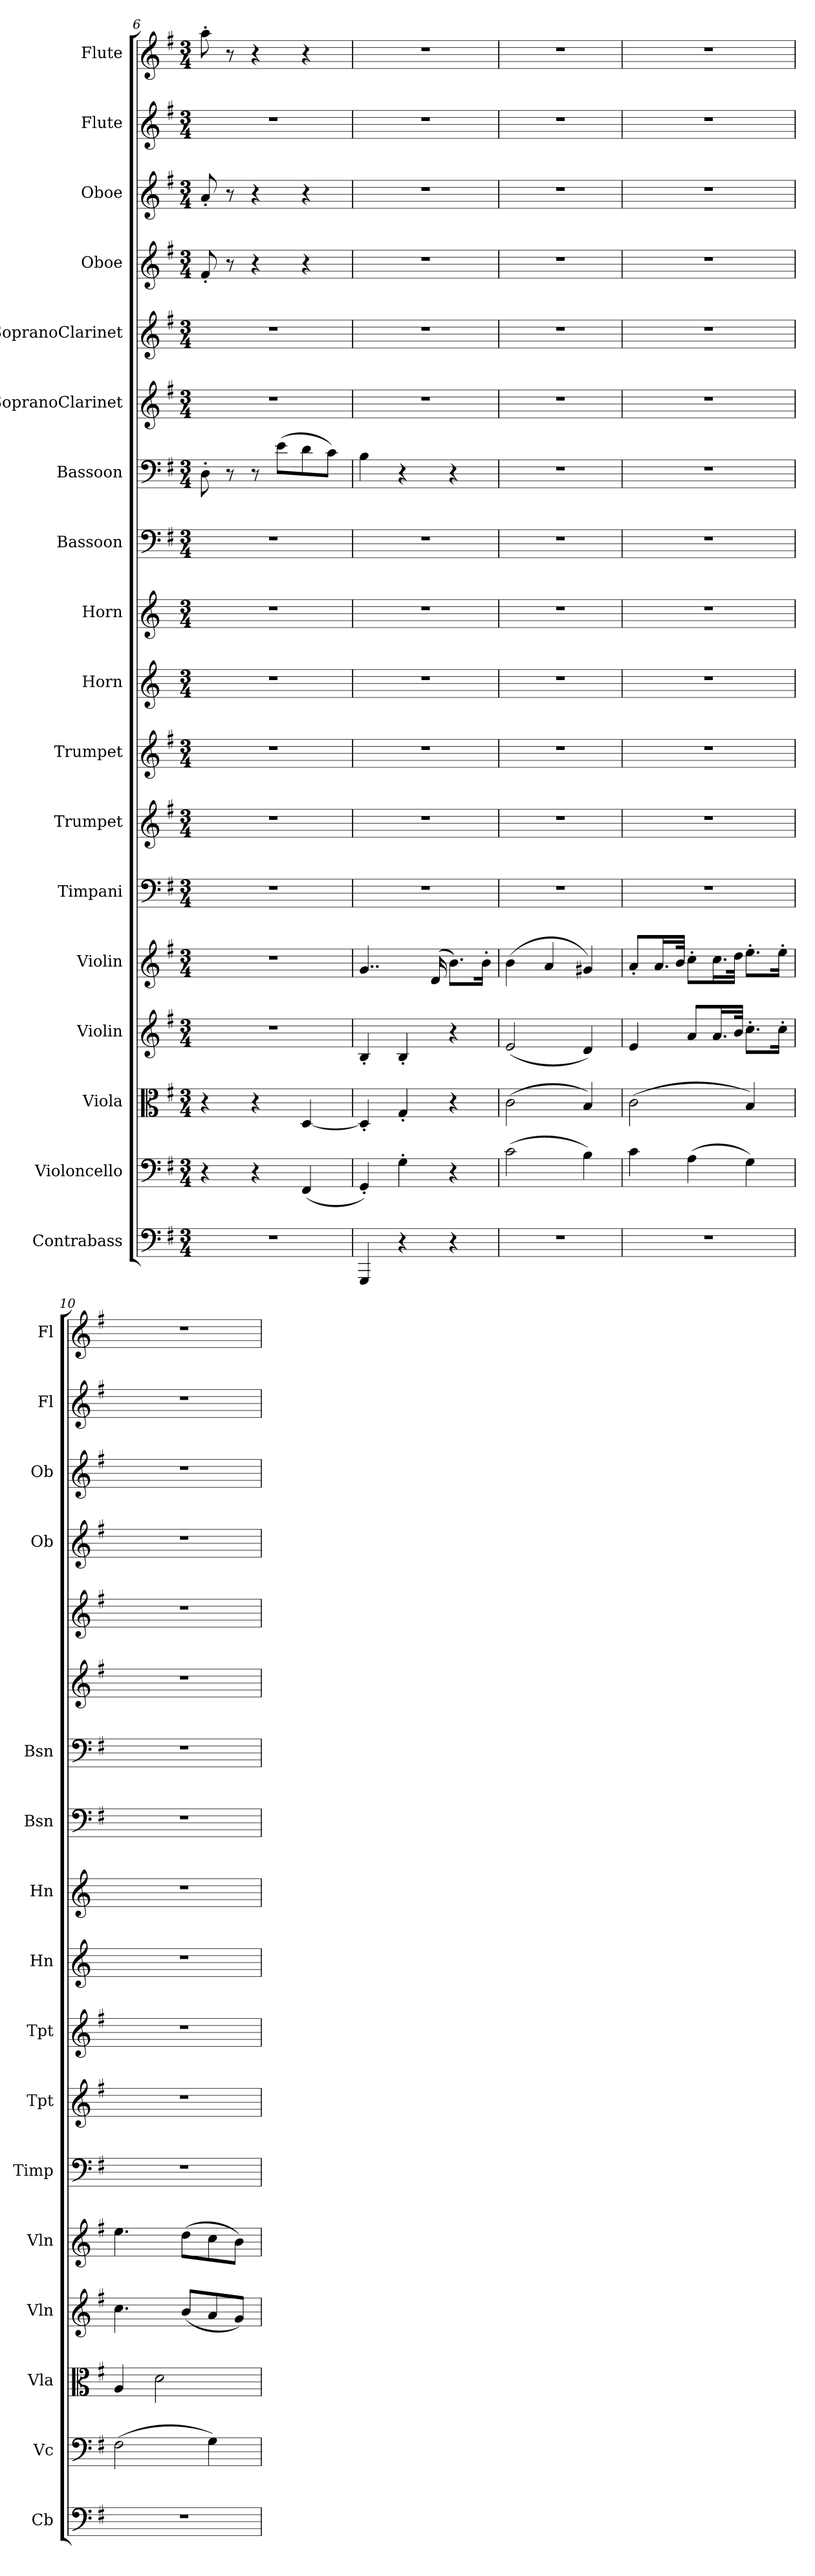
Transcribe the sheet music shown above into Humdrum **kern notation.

**kern	**kern	**kern	**kern	**kern	**kern	**kern	**kern	**kern	**kern	**kern	**kern	**kern	**kern	**kern	**kern	**kern	**kern
*part18	*part17	*part16	*part15	*part14	*part13	*part12	*part11	*part10	*part9	*part8	*part7	*part6	*part5	*part4	*part3	*part2	*part1
*staff18	*staff17	*staff16	*staff15	*staff14	*staff13	*staff12	*staff11	*staff10	*staff9	*staff8	*staff7	*staff6	*staff5	*staff4	*staff3	*staff2	*staff1
*I"Contrabass	*I"Violoncello	*I"Viola	*I"Violin	*I"Violin	*I"Timpani	*I"Trumpet	*I"Trumpet	*I"Horn	*I"Horn	*I"Bassoon	*I"Bassoon	*I"SopranoClarinet	*I"SopranoClarinet	*I"Oboe	*I"Oboe	*I"Flute	*I"Flute
*I'Cb	*I'Vc	*I'Vla	*I'Vln	*I'Vln	*I'Timp	*I'Tpt	*I'Tpt	*I'Hn	*I'Hn	*I'Bsn	*I'Bsn	*	*	*I'Ob	*I'Ob	*I'Fl	*I'Fl
*clefF4	*clefF4	*clefC3	*clefG2	*clefG2	*clefF4	*clefG2	*clefG2	*clefG2	*clefG2	*clefF4	*clefF4	*clefG2	*clefG2	*clefG2	*clefG2	*clefG2	*clefG2
*k[f#]	*k[f#]	*k[f#]	*k[f#]	*k[f#]	*k[f#]	*k[f#]	*k[f#]	*k[]	*k[]	*k[f#]	*k[f#]	*k[f#]	*k[f#]	*k[f#]	*k[f#]	*k[f#]	*k[f#]
*M3/4	*M3/4	*M3/4	*M3/4	*M3/4	*M3/4	*M3/4	*M3/4	*M3/4	*M3/4	*M3/4	*M3/4	*M3/4	*M3/4	*M3/4	*M3/4	*M3/4	*M3/4
=6	=6	=6	=6	=6	=6	=6	=6	=6	=6	=6	=6	=6	=6	=6	=6	=6	=6
2.r	4r	4r	2.r	2.r	2.r	2.r	2.r	2.r	2.r	2.r	8D'\	2.r	2.r	8f#'/	8a'/	2.r	8aa'\
.	.	.	.	.	.	.	.	.	.	.	8r	.	.	8r	8r	.	8r
.	4r	4r	.	.	.	.	.	.	.	.	8r	.	.	4r	4r	.	4r
.	.	.	.	.	.	.	.	.	.	.	(8e\L	.	.	.	.	.	.
.	(4FF#/	[4D/	.	.	.	.	.	.	.	.	8d\	.	.	4r	4r	.	4r
.	.	.	.	.	.	.	.	.	.	.	8c\J)	.	.	.	.	.	.
=7	=7	=7	=7	=7	=7	=7	=7	=7	=7	=7	=7	=7	=7	=7	=7	=7	=7
4GGG/	4GG'/)	4D'/]	4B'/	4..g/	2.r	2.r	2.r	2.r	2.r	2.r	4B\	2.r	2.r	2.r	2.r	2.r	2.r
4r	4G'\	4G'/	4B'/	.	.	.	.	.	.	.	4r	.	.	.	.	.	.
.	.	.	.	(16d/	.	.	.	.	.	.	.	.	.	.	.	.	.
4r	4r	4r	4r	8.b\L)	.	.	.	.	.	.	4r	.	.	.	.	.	.
.	.	.	.	16b'\Jk	.	.	.	.	.	.	.	.	.	.	.	.	.
=8	=8	=8	=8	=8	=8	=8	=8	=8	=8	=8	=8	=8	=8	=8	=8	=8	=8
2.r	(2c\	(2c\	(2e/	(4b\	2.r	2.r	2.r	2.r	2.r	2.r	2.r	2.r	2.r	2.r	2.r	2.r	2.r
.	.	.	.	4a/	.	.	.	.	.	.	.	.	.	.	.	.	.
.	4B\)	4B/)	4d/)	4g#X/)	.	.	.	.	.	.	.	.	.	.	.	.	.
=9	=9	=9	=9	=9	=9	=9	=9	=9	=9	=9	=9	=9	=9	=9	=9	=9	=9
2.r	4c\	(2c\	4e/	8a'/L	2.r	2.r	2.r	2.r	2.r	2.r	2.r	2.r	2.r	2.r	2.r	2.r	2.r
.	.	.	.	16.a/L	.	.	.	.	.	.	.	.	.	.	.	.	.
.	.	.	.	32b/JJk	.	.	.	.	.	.	.	.	.	.	.	.	.
.	(4A\	.	8a/L	8cc'\L	.	.	.	.	.	.	.	.	.	.	.	.	.
.	.	.	16.a/L	16.cc\L	.	.	.	.	.	.	.	.	.	.	.	.	.
.	.	.	32b/JJk	32dd\JJk	.	.	.	.	.	.	.	.	.	.	.	.	.
.	4G\)	4B/)	8.cc'\L	8.ee'\L	.	.	.	.	.	.	.	.	.	.	.	.	.
.	.	.	16cc'\Jk	16ee'\Jk	.	.	.	.	.	.	.	.	.	.	.	.	.
=10	=10	=10	=10	=10	=10	=10	=10	=10	=10	=10	=10	=10	=10	=10	=10	=10	=10
2.r	(2F#\	4A/	4.cc\	4.ee\	2.r	2.r	2.r	2.r	2.r	2.r	2.r	2.r	2.r	2.r	2.r	2.r	2.r
.	.	2d\	.	.	.	.	.	.	.	.	.	.	.	.	.	.	.
.	.	.	(8b/L	(8dd\L	.	.	.	.	.	.	.	.	.	.	.	.	.
.	4G\)	.	8a/	8cc\	.	.	.	.	.	.	.	.	.	.	.	.	.
.	.	.	8g/J)	8b\J)	.	.	.	.	.	.	.	.	.	.	.	.	.
=	=	=	=	=	=	=	=	=	=	=	=	=	=	=	=	=	=
*-	*-	*-	*-	*-	*-	*-	*-	*-	*-	*-	*-	*-	*-	*-	*-	*-	*-
